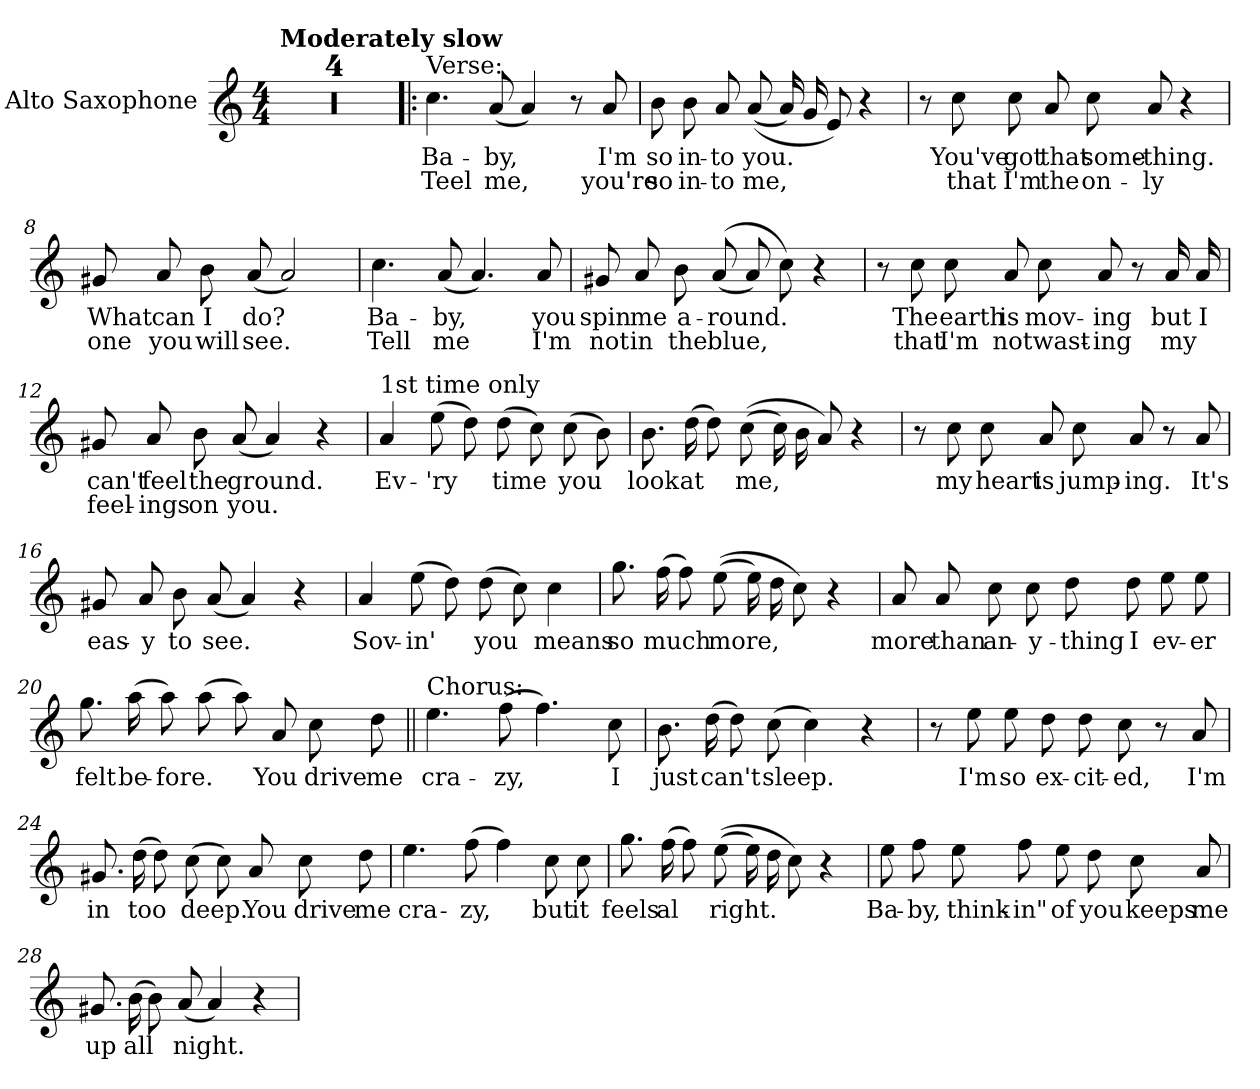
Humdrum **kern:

**kern	**text	**text
*part1	*part1	*part1
*staff1	*staff1	*staff1
*I"Alto Saxophone	*	*
*I'A. Sax.	*	*
*clefG2	*	*
*ITrd5c9	*	*
*k[b-e-a-]	*	*
*E-:	*	*
*M4/4	*	*
*MM92	*	*
=1	=1	=1
!LO:TX:a:B:t=Moderately slow	!	!
1r	.	.
=2	=2	=2
1r	.	.
=3	=3	=3
1r	.	.
=4	=4	=4
1r	.	.
=5!|:	=5!|:	=5!|:
!LO:TX:a:t=Verse&colon;	!	!
4.e-	-Ba-	-Teel
(8c	-by,	-me,
4c)	.	.
8r	.	.
8c	-I'm	-you're
=6	=6	=6
8dL	-so	-so
8d	-in-	-in-
8c	-to	-to
((8c	-you.	-me,
16cLL)	.	.
16B-	.	.
8G)	.	.
4r	.	.
=7	=7	=7
8r	.	.
8e-	-You've	-that
8e-L	-got	-I'm
8c	-that	-the
8e-L	-some-	-on-
8c	-thing.	-ly
4r	.	.
=8	=8	=8
8BL	-What	-one
8c	-can	-you
8d	-I	-will
(8c	-do?	-see.
2c)	.	.
=9	=9	=9
4.e-	-Ba-	-Tell
(8c	-by,	-me
4.c)	.	.
8c	-you	-I'm
=10	=10	=10
8BL	-spin	-not
8c	-me	-in
8d	-a-	-the
((8c	-round.	-blue,
8cL)	.	.
8e-)	.	.
4r	.	.
=11	=11	=11
8r	.	.
8e-	-The	-that
8e-L	-earth	-I'm
8c	-is	-not
8e-L	-mov-	-wast-
8c	-ing	-ing
8r	.	.
16c	-but	-my
16c	-I	.
=12	=12	=12
8BL	-can't	-feel-
8c	-feel	-ings
8d	-the	-on
(8c	-ground.	-you.
4c)	.	.
4r	.	.
=13	=13	=13
!LO:TX:a:t=1st time only	!	!
4c	-Ev-	.
(8gL	-'ry	.
8f)	.	.
(8fL	-time	.
8e-)	.	.
(8e-	-you	.
8d)	.	.
=14	=14	=14
8.dL	-look	.
(16f	-at	.
8fL)	.	.
((8e-	-me,	.
16e-LL)	.	.
16d	.	.
8c)	.	.
4r	.	.
=15	=15	=15
8r	.	.
8e-	-my	.
8e-L	-heart	.
8c	-is	.
8e-L	-jump-	.
8c	-ing.	.
8r	.	.
8c	-It's	.
=16	=16	=16
8BL	-eas-	.
8c	-y	.
8d	-to	.
(8c	-see.	.
4c)	.	.
4r	.	.
=17	=17	=17
4c	-Sov-	.
(8gL	-in'	.
8f)	.	.
(8fL	-you	.
8e-)	.	.
4e-	-means	.
=18	=18	=18
8.b-L	-so	.
(16a-	-much	.
8a-L)	.	.
((8g	-more,	.
16gLL)	.	.
16f	.	.
8e-)	.	.
4r	.	.
=19	=19	=19
8cL	-more	.
8c	-than	.
8e-	-an-	.
8e-	-y-	.
8fL	-thing	.
8f	-I	.
8g	-ev-	.
8g	-er	.
=20	=20	=20
8.b-L	-felt	.
(16cc	-be-	.
8ccL)	-fore.	.
(8cc	.	.
8ccL)	.	.
8c	-You	.
8e-	-drive	.
8f	-me	.
=21||	=21||	=21||
!LO:TX:a:t=Chorus&colon;	!	!
4.g	-cra-	.
(8a-	-zy,	.
4.a-)	.	.
8e-	-I	.
=22	=22	=22
8.dL	-just	.
(16f	-can't	.
8fL)	.	.
(8e-	-sleep.	.
4e-)	.	.
4r	.	.
=23	=23	=23
8r	.	.
8g	-I'm	.
8gL	-so	.
8f	-ex-	.
8fL	-cit-	.
8e-	-ed,	.
8r	.	.
8c	-I'm	.
=24	=24	=24
8.BL	-in	.
(16f	-too	.
8fL)	.	.
(8e-	-deep.	.
8e-L)	.	.
8c	-You	.
8e-	-drive	.
8f	-me	.
=25	=25	=25
4.g	-cra-	.
(8a-	-zy,	.
4a-)	.	.
8e-L	-but	.
8e-	-it	.
=26	=26	=26
8.b-L	-feels	.
(16a-	-al	.
8a-L)	.	.
((8g	-right.	.
16gLL)	.	.
16f	.	.
8e-)	.	.
4r	.	.
=27	=27	=27
8gL	-Ba-	.
8a-	-by,	.
8g	-think-	.
8a-	-in"	.
8gL	-of	.
8f	-you	.
8e-	-keeps	.
8c	-me	.
=28	=28	=28
8.BL	-up	.
(16d	-all	.
8dL)	.	.
(8c	-night.	.
4c)	.	.
4r	.	.
=	=	=
*-	*-	*-
